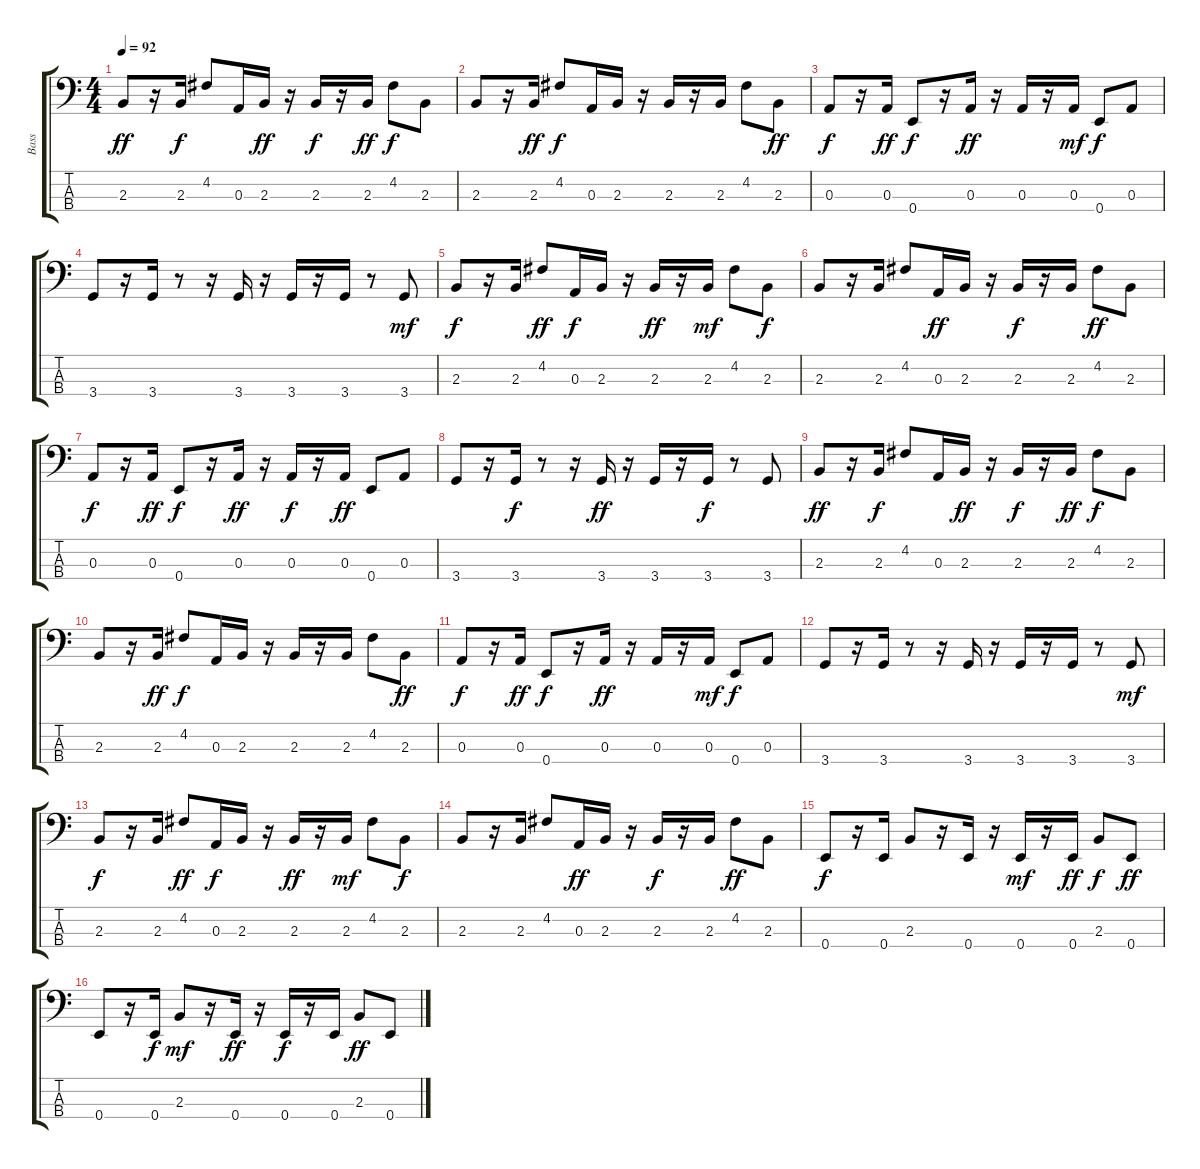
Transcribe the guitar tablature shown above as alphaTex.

\track ("Bass" "Bass") {instrument electricbassfinger}
\staff {score tabs}
\tuning (G2 D2 A1 E1) {hide}
\ts (4 4)
\tempo 92
\clef f4
\ks c
2.3.8{dy ff} r.16 2.3.16{dy f} 4.2.8 0.3.16 2.3.16{dy ff} r.16 2.3.16{dy f} r.16 2.3.16{dy ff} 4.2.8{dy f} 2.3.8 |
2.3.8 r.16 2.3.16{dy ff} 4.2.8{dy f} 0.3.16 2.3.16 r.16 2.3.16 r.16 2.3.16 4.2.8 2.3.8{dy ff} |
0.3.8{dy f} r.16 0.3.16{dy ff} 0.4.8{dy f} r.16 0.3.16{dy ff} r.16 0.3.16 r.16 0.3.16{dy mf} 0.4.8{dy f} 0.3.8 |
3.4.8 r.16 3.4.16 r.8 r.16 3.4.16 r.16 3.4.16 r.16 3.4.16 r.8 3.4.8{dy mf} |
2.3.8{dy f} r.16 2.3.16 4.2.8{dy ff} 0.3.16{dy f} 2.3.16 r.16 2.3.16{dy ff} r.16 2.3.16{dy mf} 4.2.8 2.3.8{dy f} |
2.3.8 r.16 2.3.16 4.2.8 0.3.16{dy ff} 2.3.16 r.16 2.3.16{dy f} r.16 2.3.16 4.2.8{dy ff} 2.3.8 |
0.3.8{dy f} r.16 0.3.16{dy ff} 0.4.8{dy f} r.16 0.3.16{dy ff} r.16 0.3.16{dy f} r.16 0.3.16{dy ff} 0.4.8 0.3.8 |
3.4.8 r.16 3.4.16{dy f} r.8 r.16 3.4.16{dy ff} r.16 3.4.16 r.16 3.4.16{dy f} r.8 3.4.8 |
2.3.8{dy ff} r.16 2.3.16{dy f} 4.2.8 0.3.16 2.3.16{dy ff} r.16 2.3.16{dy f} r.16 2.3.16{dy ff} 4.2.8{dy f} 2.3.8 |
2.3.8 r.16 2.3.16{dy ff} 4.2.8{dy f} 0.3.16 2.3.16 r.16 2.3.16 r.16 2.3.16 4.2.8 2.3.8{dy ff} |
0.3.8{dy f} r.16 0.3.16{dy ff} 0.4.8{dy f} r.16 0.3.16{dy ff} r.16 0.3.16 r.16 0.3.16{dy mf} 0.4.8{dy f} 0.3.8 |
3.4.8 r.16 3.4.16 r.8 r.16 3.4.16 r.16 3.4.16 r.16 3.4.16 r.8 3.4.8{dy mf} |
2.3.8{dy f} r.16 2.3.16 4.2.8{dy ff} 0.3.16{dy f} 2.3.16 r.16 2.3.16{dy ff} r.16 2.3.16{dy mf} 4.2.8 2.3.8{dy f} |
2.3.8 r.16 2.3.16 4.2.8 0.3.16{dy ff} 2.3.16 r.16 2.3.16{dy f} r.16 2.3.16 4.2.8{dy ff} 2.3.8 |
0.4.8{dy f} r.16 0.4.16 2.3.8 r.16 0.4.16 r.16 0.4.16{dy mf} r.16 0.4.16{dy ff} 2.3.8{dy f} 0.4.8{dy ff} |
0.4.8 r.16 0.4.16{dy f} 2.3.8{dy mf} r.16 0.4.16{dy ff} r.16 0.4.16{dy f} r.16 0.4.16 2.3.8{dy ff} 0.4.8
